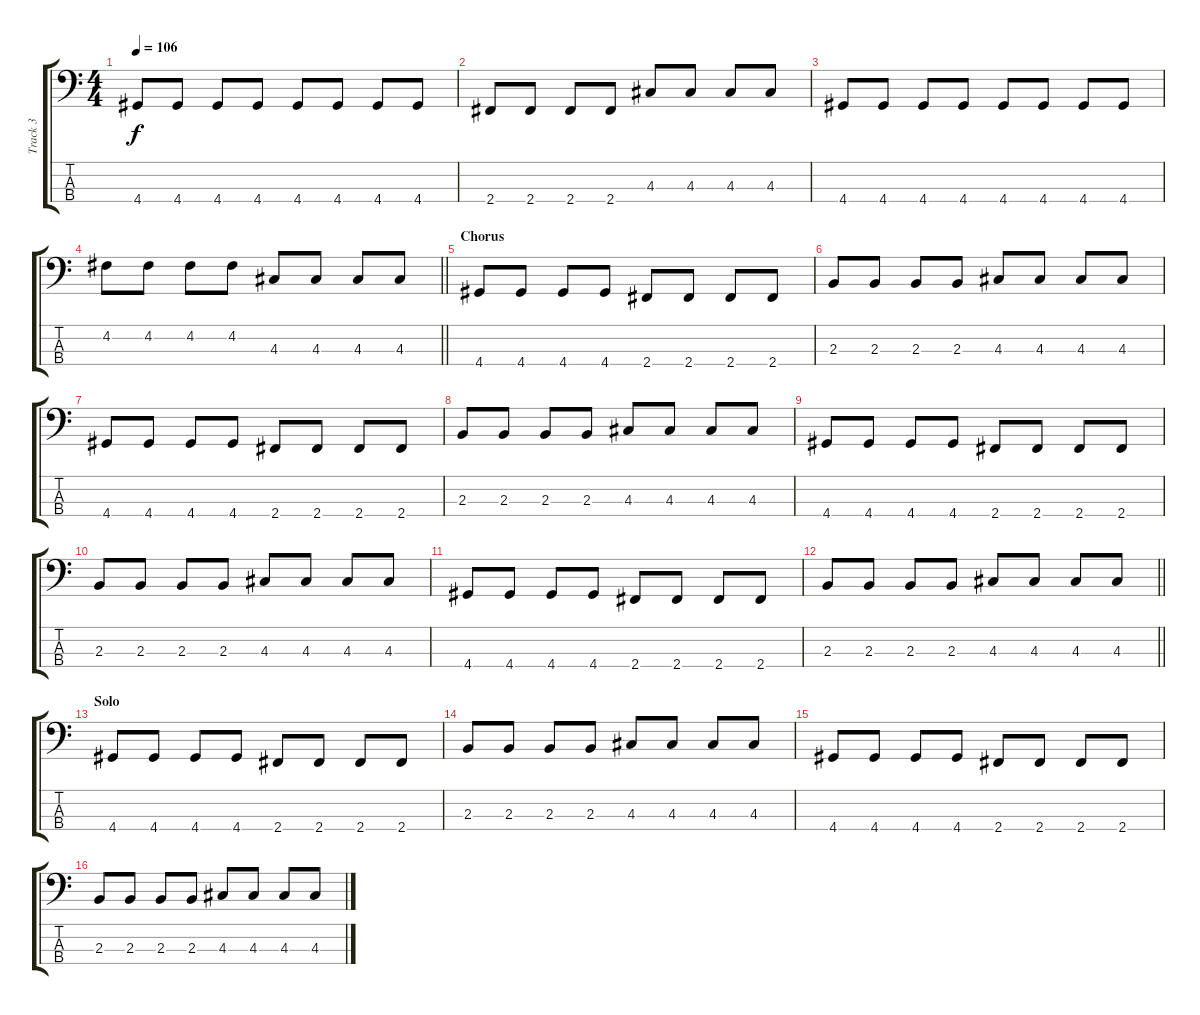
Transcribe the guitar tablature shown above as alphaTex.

\track ("Track 3" "Track 3") {instrument electricbasspick}
\staff {score tabs}
\tuning (G2 D2 A1 E1) {hide}
\ts (4 4)
\tempo 106
\clef f4
\ks c
4.4.8{dy f} 4.4.8 4.4.8 4.4.8 4.4.8 4.4.8 4.4.8 4.4.8 |
2.4.8 2.4.8 2.4.8 2.4.8 4.3.8 4.3.8 4.3.8 4.3.8 |
4.4.8 4.4.8 4.4.8 4.4.8 4.4.8 4.4.8 4.4.8 4.4.8 |
\barLineRight lightlight
4.2.8 4.2.8 4.2.8 4.2.8 4.3.8 4.3.8 4.3.8 4.3.8 |
\section ("" "Chorus")
4.4.8 4.4.8 4.4.8 4.4.8 2.4.8 2.4.8 2.4.8 2.4.8 |
2.3.8 2.3.8 2.3.8 2.3.8 4.3.8 4.3.8 4.3.8 4.3.8 |
4.4.8 4.4.8 4.4.8 4.4.8 2.4.8 2.4.8 2.4.8 2.4.8 |
2.3.8 2.3.8 2.3.8 2.3.8 4.3.8 4.3.8 4.3.8 4.3.8 |
4.4.8 4.4.8 4.4.8 4.4.8 2.4.8 2.4.8 2.4.8 2.4.8 |
2.3.8 2.3.8 2.3.8 2.3.8 4.3.8 4.3.8 4.3.8 4.3.8 |
4.4.8 4.4.8 4.4.8 4.4.8 2.4.8 2.4.8 2.4.8 2.4.8 |
\barLineRight lightlight
2.3.8 2.3.8 2.3.8 2.3.8 4.3.8 4.3.8 4.3.8 4.3.8 |
\section ("" "Solo")
4.4.8 4.4.8 4.4.8 4.4.8 2.4.8 2.4.8 2.4.8 2.4.8 |
2.3.8 2.3.8 2.3.8 2.3.8 4.3.8 4.3.8 4.3.8 4.3.8 |
4.4.8 4.4.8 4.4.8 4.4.8 2.4.8 2.4.8 2.4.8 2.4.8 |
2.3.8 2.3.8 2.3.8 2.3.8 4.3.8 4.3.8 4.3.8 4.3.8
